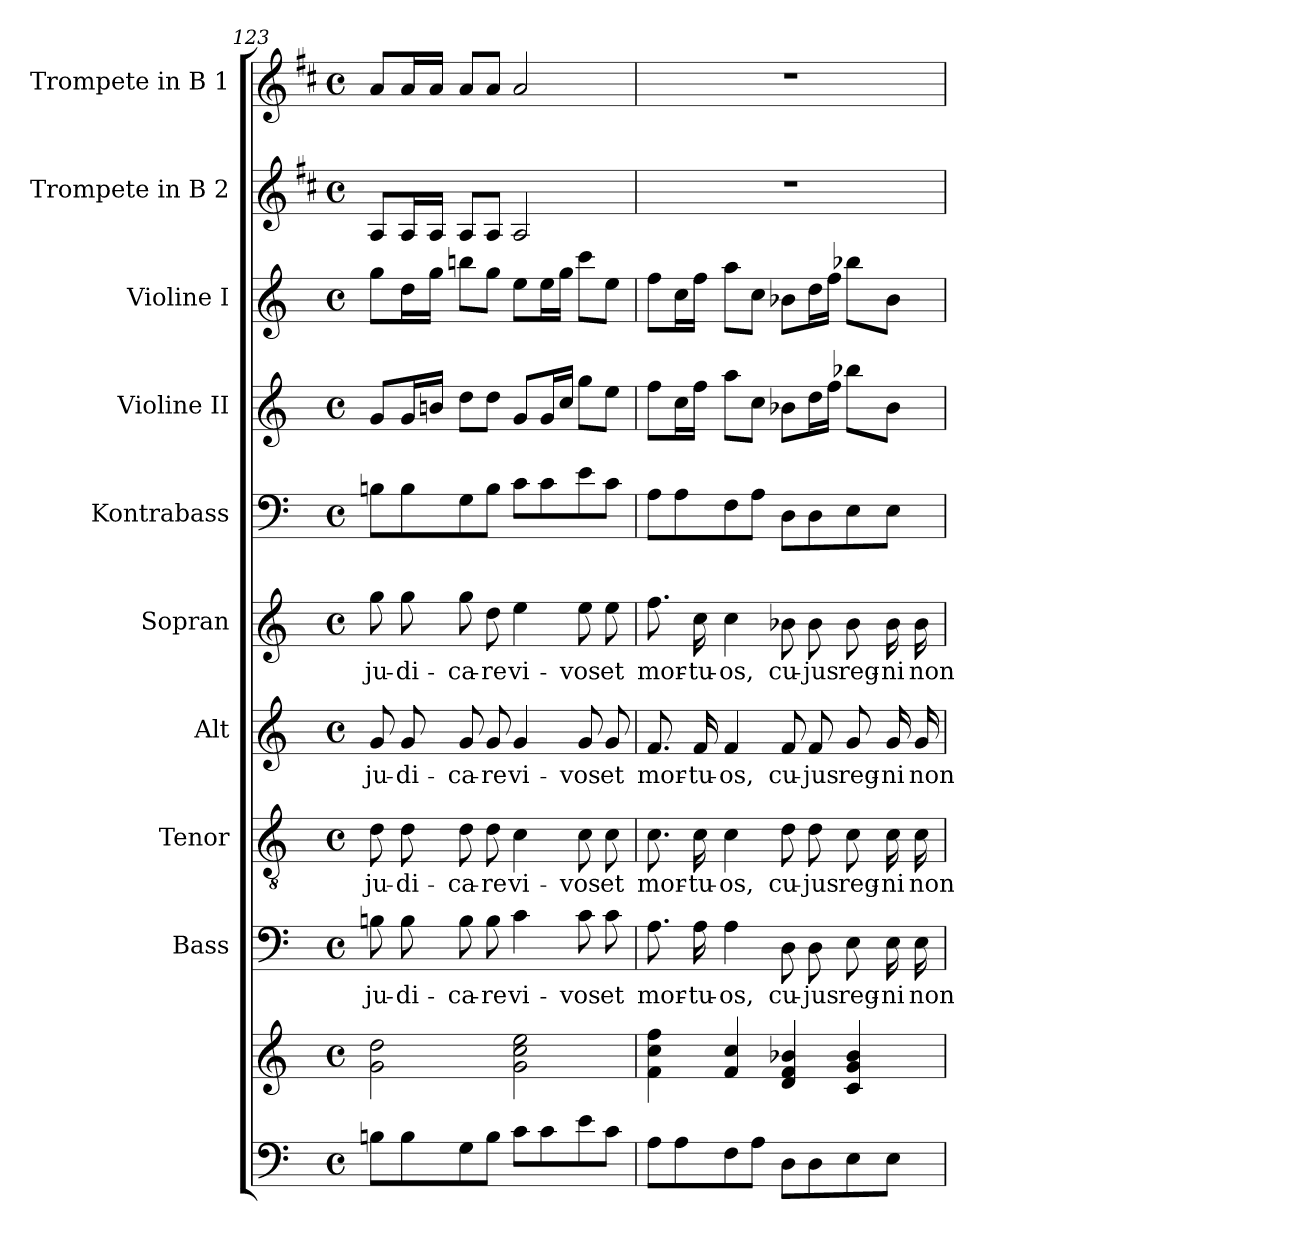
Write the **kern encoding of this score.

**kern	**kern	**kern	**text	**kern	**text	**kern	**text	**kern	**text	**kern	**kern	**kern	**kern	**kern
*part10	*part10	*part9	*part9	*part8	*part8	*part7	*part7	*part6	*part6	*part5	*part4	*part3	*part2	*part1
*staff11	*staff10	*staff9	*staff9	*staff8	*staff8	*staff7	*staff7	*staff6	*staff6	*staff5	*staff4	*staff3	*staff2	*staff1
*	*	*I"Bass	*	*I"Tenor	*	*I"Alt	*	*I"Sopran	*	*I"Kontrabass	*I"Violine II	*I"Violine I	*I"Trompete in B 2	*I"Trompete in B 1
*	*	*I'B.	*	*I'T.	*	*I'A.	*	*I'S.	*	*I'Kb.	*I'Vl. II	*I'Vl. I	*I'Tr. 2	*I'Tr. 1
*clefF4	*clefG2	*clefF4	*	*clefGv2	*	*clefG2	*	*clefG2	*	*clefF4	*clefG2	*clefG2	*clefG2	*clefG2
*	*	*	*	*	*	*	*	*	*	*ITrd7c12	*	*	*ITrd1c2	*ITrd1c2
*k[]	*k[]	*k[]	*	*k[]	*	*k[]	*	*k[]	*	*k[]	*k[]	*k[]	*k[]	*k[]
*C:	*C:	*C:	*	*C:	*	*C:	*	*C:	*	*C:	*C:	*C:	*C:	*C:
*M4/4	*M4/4	*M4/4	*	*M4/4	*	*M4/4	*	*M4/4	*	*M4/4	*M4/4	*M4/4	*M4/4	*M4/4
*met(c)	*met(c)	*met(c)	*	*met(c)	*	*met(c)	*	*met(c)	*	*met(c)	*met(c)	*met(c)	*met(c)	*met(c)
=123	=123	=123	=123	=123	=123	=123	=123	=123	=123	=123	=123	=123	=123	=123
!	!	!	!LO:LY:b	!	!LO:LY:b	!	!LO:LY:b	!	!LO:LY:b	!	!	!	!	!
8Bn\L	2g\ 2dd\	8Bn\	ju-	8d\	ju-	8g/	ju-	8gg\	ju-	8BBn\L	8g/L	8gg\L	8G/L	8g/L
!	!	!	!LO:LY:b	!	!LO:LY:b	!	!LO:LY:b	!	!LO:LY:b	!	!	!	!	!
8B\	.	8B\	-di-	8d\	-di-	8g/	-di-	8gg\	-di-	8BB\	16g/L	16dd\L	16G/L	16g/L
.	.	.	.	.	.	.	.	.	.	.	16bn/JJ	16gg\JJ	16G/JJ	16g/JJ
!	!	!	!LO:LY:b	!	!LO:LY:b	!	!LO:LY:b	!	!LO:LY:b	!	!	!	!	!
8G\	.	8B\	-ca-	8d\	-ca-	8g/	-ca-	8gg\	-ca-	8GG\	8dd\L	8bbn\L	8G/L	8g/L
!	!	!	!LO:LY:b	!	!LO:LY:b	!	!LO:LY:b	!	!LO:LY:b	!	!	!	!	!
8B\J	.	8B\	-re	8d\	-re	8g/	-re	8dd\	-re	8BB\J	8dd\J	8gg\J	8G/J	8g/J
!	!	!	!LO:LY:b	!	!LO:LY:b	!	!LO:LY:b	!	!LO:LY:b	!	!	!	!	!
8c\L	2g\ 2cc\ 2ee\	4c\	vi-	4c\	vi-	4g/	vi-	4ee\	vi-	8C\L	8g/L	8ee\L	2G/	2g/
8c\	.	.	.	.	.	.	.	.	.	8C\	16g/L	16ee\L	.	.
.	.	.	.	.	.	.	.	.	.	.	16cc/JJ	16gg\JJ	.	.
!	!	!	!LO:LY:b	!	!LO:LY:b	!	!LO:LY:b	!	!LO:LY:b	!	!	!	!	!
8e\	.	8c\	-vos	8c\	-vos	8g/	-vos	8ee\	-vos	8E\	8gg\L	8ccc\L	.	.
!	!	!	!LO:LY:b	!	!LO:LY:b	!	!LO:LY:b	!	!LO:LY:b	!	!	!	!	!
8c\J	.	8c\	et	8c\	et	8g/	et	8ee\	et	8C\J	8ee\J	8ee\J	.	.
!!LO:PB:g=z
=124	=124	=124	=124	=124	=124	=124	=124	=124	=124	=124	=124	=124	=124	=124
!	!	!	!LO:LY:b	!	!LO:LY:b	!	!LO:LY:b	!	!LO:LY:b	!	!	!	!	!
8A\L	4f\ 4cc\ 4ff\	8.A\	mor-	8.c\	mor-	8.f/	mor-	8.ff\	mor-	8AA\L	8ff\L	8ff\L	1r	1r
8A\	.	.	.	.	.	.	.	.	.	8AA\	16cc\L	16cc\L	.	.
!	!	!	!LO:LY:b	!	!LO:LY:b	!	!LO:LY:b	!	!LO:LY:b	!	!	!	!	!
.	.	16A\	-tu-	16c\	-tu-	16f/	-tu-	16cc\	-tu-	.	16ff\JJ	16ff\JJ	.	.
!	!	!	!LO:LY:b	!	!LO:LY:b	!	!LO:LY:b	!	!LO:LY:b	!	!	!	!	!
8F\	4f/ 4cc/	4A\	-os,	4c\	-os,	4f/	-os,	4cc\	-os,	8FF\	8aa\L	8aa\L	.	.
8A\J	.	.	.	.	.	.	.	.	.	8AA\J	8cc\J	8cc\J	.	.
!	!	!	!LO:LY:b	!	!LO:LY:b	!	!LO:LY:b	!	!LO:LY:b	!	!	!	!	!
8D\L	4d/ 4f/ 4b-X/	8D\	cu-	8d\	cu-	8f/	cu-	8b-X\	cu-	8DD\L	8b-X\L	8b-X\L	.	.
!	!	!	!LO:LY:b	!	!LO:LY:b	!	!LO:LY:b	!	!LO:LY:b	!	!	!	!	!
8D\	.	8D\	-jus	8d\	-jus	8f/	-jus	8b-\	-jus	8DD\	16dd\L	16dd\L	.	.
.	.	.	.	.	.	.	.	.	.	.	16ff\JJ	16ff\JJ	.	.
!	!	!	!LO:LY:b	!	!LO:LY:b	!	!LO:LY:b	!	!LO:LY:b	!	!	!	!	!
8E\	4c/ 4g/ 4b-/	8E\	reg-	8c\	reg-	8g/	reg-	8b-\	reg-	8EE\	8bb-X\L	8bb-X\L	.	.
!	!	!	!LO:LY:b	!	!LO:LY:b	!	!LO:LY:b	!	!LO:LY:b	!	!	!	!	!
8E\J	.	16E\	-ni	16c\	-ni	16g/	-ni	16b-\	-ni	8EE\J	8b-\J	8b-\J	.	.
!	!	!	!LO:LY:b	!	!LO:LY:b	!	!LO:LY:b	!	!LO:LY:b	!	!	!	!	!
.	.	16E\	non	16c\	non	16g/	non	16b-\	non	.	.	.	.	.
=	=	=	=	=	=	=	=	=	=	=	=	=	=	=
*-	*-	*-	*-	*-	*-	*-	*-	*-	*-	*-	*-	*-	*-	*-
